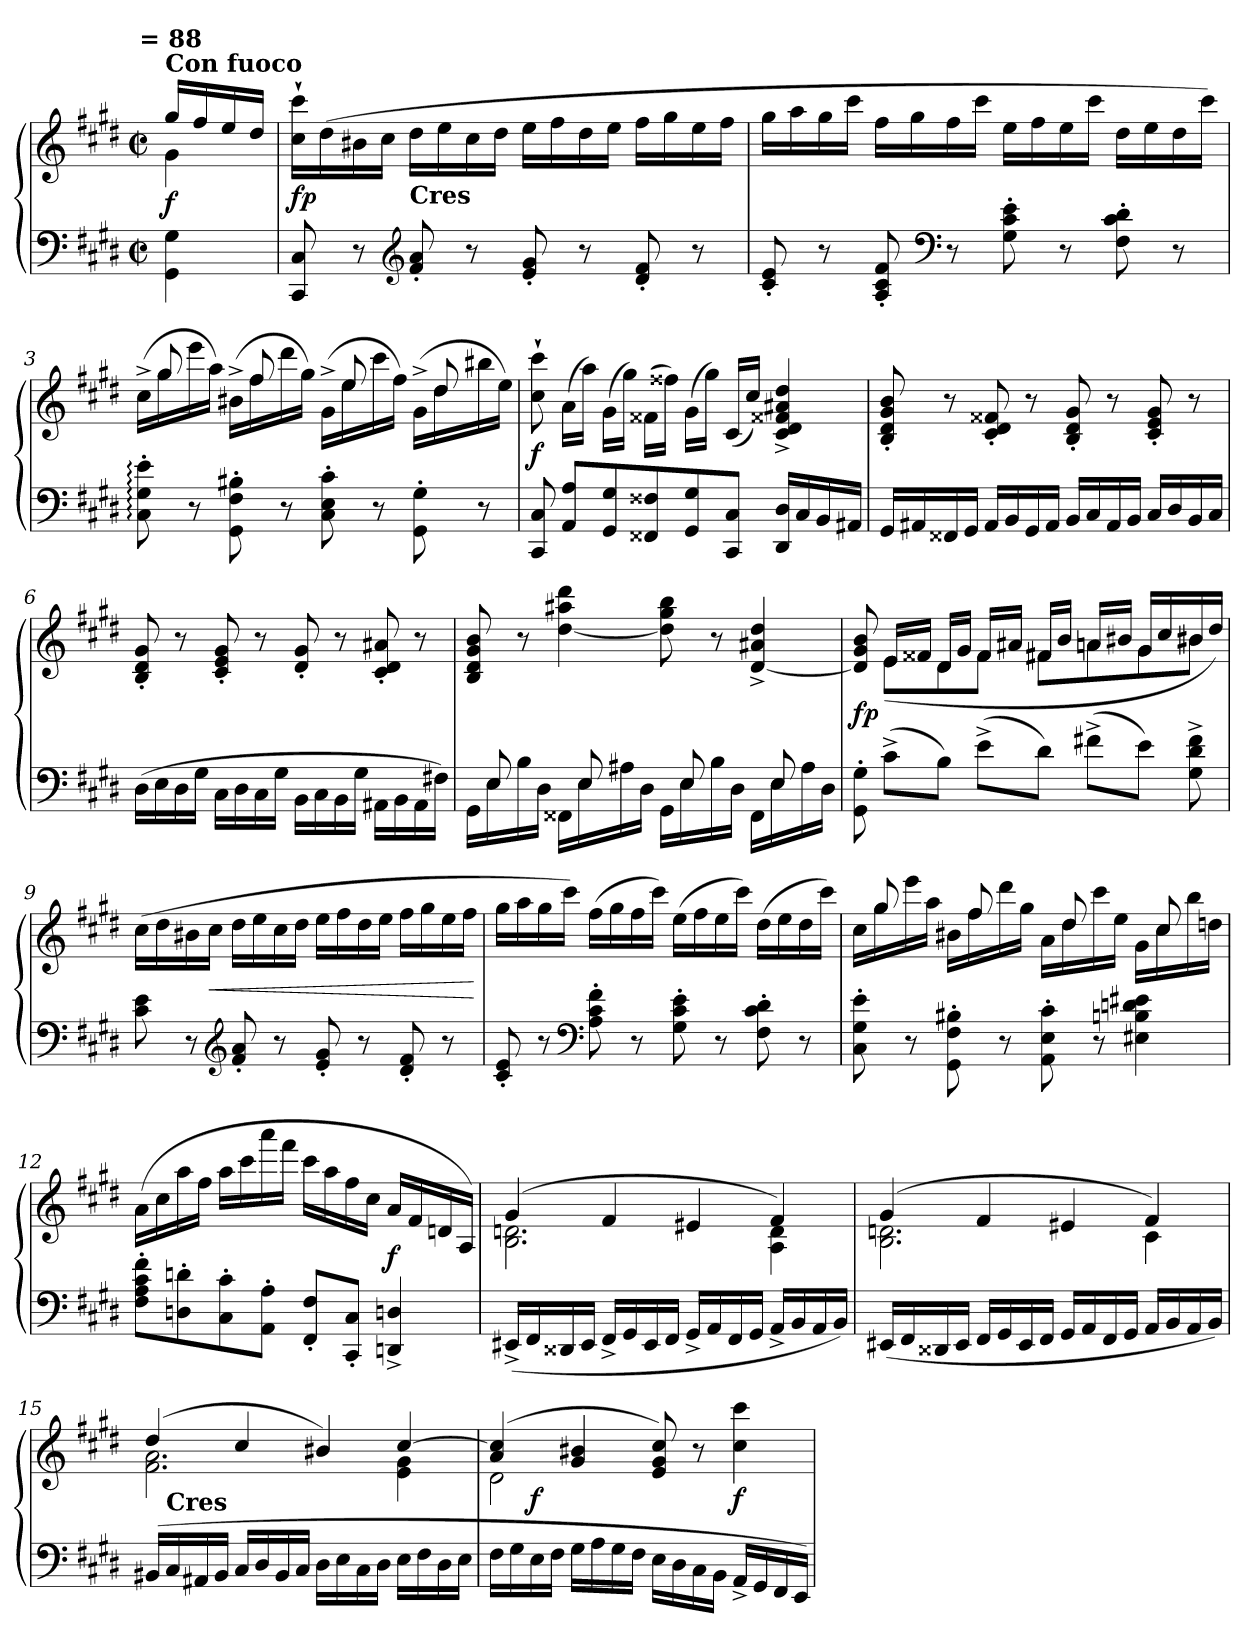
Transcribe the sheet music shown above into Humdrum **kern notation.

**kern	**kern	**dynam
*part1	*part1	*part1
*staff2	*staff1	*staff1/2
*clefF4	*clefG2	*
*k[f#c#g#d#]	*k[f#c#g#d#]	*
!!LO:TX:omd:t=&nbsp;=&nbsp;88
*M2/2	*M2/2	*
*met(c|)	*met(c|)	*
*MM88	*MM88	*
=	=	=
*	*^	*
!	!LO:TX:a:B:t=Con fuoco	!	!
4GG#\ 4G#\	16gg#LL	4g#	f
.	16ff#	.	.
.	16ee	.	.
.	16dd#JJ	.	.
*	*v	*v	*
=1	=1	=1
8CC# 8C#	16cc#`> 16ccc#`>LL	fp
.	(16dd#	.
8r	16b#X	.
.	16cc#JJ	.
*clefG2	*	*
!	!LO:TX:c:B:t=Cres	!
8f#'< 8a'<	16dd#LL	.
.	16ee	.
8r	16cc#	.
.	16dd#JJ	.
8e'< 8g#'<	16eeLL	.
.	16ff#	.
8r	16dd#	.
.	16eeJJ	.
8d#'< 8f#'<	16ff#LL	.
.	16gg#	.
8r	16ee	.
.	16ff#JJ	.
=2	=2	=2
8c#'< 8e'<	16gg#LL	.
.	16aa	.
8r	16gg#	.
.	16ccc#JJ	.
8A'< 8c#'< 8f#'<	16ff#LL	.
*clefF4	*	*
.	16gg#	.
8r	16ff#	.
.	16ccc#JJ	.
8G#'> 8c#'> 8e'>	16eeLL	.
.	16ff#	.
8r	16ee	.
.	16ccc#JJ	.
8F#'> 8c#'> 8d#'>	16dd#LL	.
.	16ee	.
8r	16dd#	.
.	16ccc#JJ)	.
=3	=3	=3
*	*^	*
8C#:'> 8G#:'> 8e:'>	16reeeyy	(16cc#^>LL	.
.	8gg#	16gg#	.
8r	.	16eee	.
.	16rgggyy	16aaJJ)	.
8GG#'> 8F#'> 8B#X'>	16reeeyy	(16b#X^>LL	.
.	8ff#	16ff#	.
8r	.	16ddd#	.
.	16rgggyy	16gg#JJ)	.
8C#'> 8E'> 8c#'>	16rgggyy	(16g#^>LL	.
.	8ee	16ee	.
8r	.	16ccc#	.
.	16rgggyy	16ff#JJ)	.
8GG#'>\ 8G#'>\	16reeeyy	(16g#^>LL	.
.	8dd#	16dd#	.
8r	.	16bb#X	.
.	16reeeyy	16eeJJ)	.
*	*v	*v	*
=4	=4	=4
8CC# 8C#	8cc#`> 8ccc#`>	f
8AA 8AL	(16aLL	.
.	16aaJJ)	.
8GG# 8G#	(16g#LL	.
.	16gg#JJ)	.
8FF##X 8F##X	(16f##XLL	.
.	16ff##XJJ)	.
8GG# 8G#	(16g#LL	.
.	16gg#JJ)	.
8CC# 8C#J	(16c#LL	.
.	16cc#JJ)	.
16DD# 16D#LL	4c#^< 4d#^< 4f##X^< 4a#X^< 4dd#^<	.
16C#	.	.
16BB	.	.
16AA#XJJ	.	.
=5	=5	=5
16GG#LL	8B'< 8d#'< 8g#'< 8b'<	.
16AA#X	.	.
16FF##X	8r	.
16GG#JJ	.	.
16AA#LL	8c#'< 8d#'< 8f##X'<	.
16BB	.	.
16GG#	8r	.
16AA#JJ	.	.
16BBLL	8B'< 8d#'< 8g#'<	.
16C#	.	.
16AA#	8r	.
16BBJJ	.	.
16C#LL	8c#'< 8e'< 8g#'<	.
16D#	.	.
16BB	8r	.
16C#JJ	.	.
=6	=6	=6
(16D#LL	8B'< 8d#'< 8g#'<	.
16E	.	.
16D#	8r	.
16G#JJ	.	.
16C#LL	8c#'< 8e'< 8g#'<	.
16D#	.	.
16C#	8r	.
16G#JJ	.	.
16BB\LL	8d#'< 8g#'<	.
16C#	.	.
16BB	8r	.
16G#JJ	.	.
16AA#X\LL	8c#'< 8d#'< 8a#X'<	.
16BB	.	.
16AA#	8r	.
16F#XJJ)	.	.
=7	=7	=7
*^	*	*
16rcyy	16GG#LL	8B 8d# 8g# 8b	.
8E	16E	.	.
.	16B	8r	.
16reyy	16D#JJ	.	.
16reyy	16FF##XLL	[4dd# 4aa#X 4ddd#	.
8E	16E	.	.
.	16A#X	.	.
16reyy	16D#JJ	.	.
16rcyy	16GG#LL	8dd#] 8gg# 8bb	.
8E	16E	.	.
.	16B	8r	.
16rcyy	16D#JJ	.	.
16reyy	16FF##LL	[4d#^< 4a#X^< 4dd#^<	.
8E	16E	.	.
.	16A#	.	.
16reyy	16D#JJ	.	.
*v	*v	*	*
=8	=8	=8
*	*^	*
8GG#'>\ 8G#'>\	8d#] 8g# 8b	8rFyy	fp
(8c#^<\L	16eLL	(>8eL	.
.	16f##XJJ	.	.
8BJ)	16d#LL	8d#	.
.	16g#JJ	.	.
(8e^<L	16f##LL	8f##J	.
.	16a#XJJ	.	.
8d#J)	16f#XLL	8f#XL	.
.	16bJJ	.	.
(8f#X^<L	16anLL	8an	.
.	16b#XJJ	.	.
8eJ)	16g#LL	8g#	.
.	16cc#	.	.
8G#^< 8d#^< 8f#^<	16b#X	8b#XJ	.
.	16dd#JJ)	.	.
*	*v	*v	*
=9	=9	=9
8c# 8e	(16cc#LL	.
.	16dd#	.
8r	16b#X	.
.	16cc#JJ	<
*clefG2	*	*
8f#'< 8a'<	16dd#LL	.
.	16ee	.
8r	16cc#	.
.	16dd#JJ	.
8e'< 8g#'<	16eeLL	.
.	16ff#	.
8r	16dd#	.
.	16eeJJ	.
8d#'< 8f#'<	16ff#LL	.
.	16gg#	.
8r	16ee	.
.	16ff#JJ	.
.	.	[
=10	=10	=10
8c#'< 8e'<	16gg#LL	.
.	16aa	.
8r	16gg#	.
.	16ccc#JJ)	.
*clefF4	*	*
8A'> 8c#'> 8f#'>	(16ff#LL	.
.	16gg#	.
8r	16ff#	.
.	16ccc#JJ)	.
8G#'> 8c#'> 8e'>	(16eeLL	.
.	16ff#	.
8r	16ee	.
.	16ccc#JJ)	.
8F#'> 8c#'> 8d#'>	(16dd#LL	.
.	16ee	.
8r	16dd#	.
.	16ccc#JJ)	.
=11	=11	=11
*	*^	*
8C#'> 8G#'> 8e'>	16rcccyy	16cc#LL	.
.	8gg#	16gg#	.
8r	.	16eee	.
.	8reeeyy	16aaJJ	.
8GG#'> 8F#'> 8B#X'>	.	16b#XLL	.
.	8ff#	16ff#	.
8r	.	16ddd#	.
.	8reeeyy	16gg#JJ	.
8AA'> 8E'> 8c#'>	.	16aLL	.
.	8dd#	16dd#	.
8r	.	16ccc#	.
.	8reeeyy	16eeJJ	.
4E#X 4Bn 4dn 4e#X	.	16g#LL	.
.	8cc#	16cc#	.
.	.	16bb	.
.	16rcccyy	16ddnJJ	.
*	*v	*v	*
=12	=12	=12
8F#'> 8A'> 8c#'> 8f#'>L	(16aLL	.
.	16cc#	.
8Dn'> 8dn'>	16aa	.
.	16ff#JJ	.
8C#'> 8c#'>	16aaLL	.
.	16ccc#	.
8AA'> 8A'>J	16aaa	.
.	16fff#JJ	.
8FF#'< 8F#'<L	16ccc#LL	.
.	16aa	.
8CC#'< 8C#'<J	16ff#	.
.	16cc#JJ	.
4DDn^< 4Dn^<	16aLL	f
.	16f#	.
.	16dn	.
.	16AJJ)	.
=13	=13	=13
*	*^	*
(<16EE#X^>LL	(4g#	2.B 2.dn	.
16FF#	.	.	.
16DD##X	.	.	.
16EE#JJ	.	.	.
16FF#^>LL	4f#	.	.
16GG#	.	.	.
16EE#	.	.	.
16FF#JJ	.	.	.
16GG#^>LL	4e#X	.	.
16AA	.	.	.
16FF#	.	.	.
16GG#JJ	.	.	.
16AA^>LL	4f#)	4A 4d	.
16BB	.	.	.
16AA	.	.	.
16BBJJ)	.	.	.
=14	=14	=14	=14
(<16EE#XLL	(4g#	2.B 2.dn	.
16FF#	.	.	.
16DD##X	.	.	.
16EE#JJ	.	.	.
16FF#LL	4f#	.	.
16GG#	.	.	.
16EE#	.	.	.
16FF#JJ	.	.	.
16GG#LL	4e#X	.	.
16AA	.	.	.
16FF#	.	.	.
16GG#JJ	.	.	.
16AALL	4f#)	4c#	.
16BB	.	.	.
16AA	.	.	.
16BBJJ)	.	.	.
=15	=15	=15	=15
*	*	*^	*
(>16BB#XLL	(4dd#	2.f# 2.a	16ryy	.
!	!	!	!LO:TX:c:B:t=Cres	!
16C#	.	.	2...ryy	.
16AA#X	.	.	.	.
16BB#JJ	.	.	.	.
16C#LL	4cc#	.	.	.
16D#	.	.	.	.
16BB#	.	.	.	.
16C#JJ	.	.	.	.
16D#LL	4b#X)	.	.	.
16E	.	.	.	.
16C#	.	.	.	.
16D#JJ	.	.	.	.
16ELL	[4cc#	4e 4g#	.	.
16F#	.	.	.	.
16D#	.	.	.	.
16EJJ	.	.	.	.
=16	=16	=16	=16	=16
16F#LL	(4a 4cc#]	2d#	8ryy	.
16G#	.	.	.	.
16E	.	.	2..ryy	f
16F#JJ	.	.	.	.
16G#LL	4g# 4b#X	.	.	.
16A	.	.	.	.
16G#	.	.	.	.
16F#JJ	.	.	.	.
16E\LL	8e 8g# 8cc#)	2rcyy	.	.
16D#	.	.	.	.
16C#	8r	.	.	.
16BBJJ	.	.	.	.
16AA^>LL	4cc# 4ccc#	.	.	f
16GG#	.	.	.	.
16FF#	.	.	.	.
16EEJJ)	.	.	.	.
*	*v	*v	*v	*
=	=	=
*-	*-	*-
